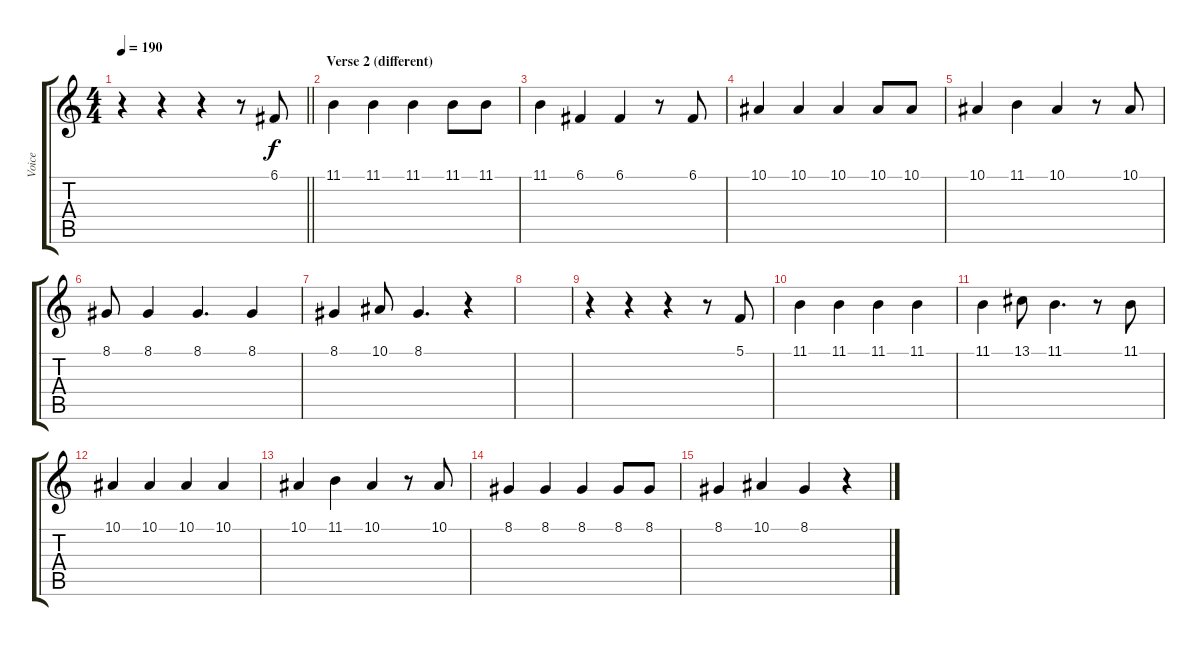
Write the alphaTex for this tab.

\track ("Voice" "Voice") {instrument lead6voice}
\staff {score tabs}
\tuning (C4 G3 Eb3 Bb2 F2 C2) {hide}
\ts (4 4)
\tempo 190
\clef g2
\barLineRight lightlight
\ks c
r.4{dy f} r.4 r.4 r.8 6.1.8 |
\section ("" "Verse 2 (different)")
11.1.4 11.1.4 11.1.4 11.1.8 11.1.8 |
11.1.4 6.1.4 6.1.4 r.8 6.1.8 |
10.1.4 10.1.4 10.1.4 10.1.8 10.1.8 |
10.1.4 11.1.4 10.1.4 r.8 10.1.8 |
8.1.8 8.1.4 8.1.4{d} 8.1.4 |
8.1.4 10.1.8 8.1.4{d} r.4 |
|
r.4 r.4 r.4 r.8 5.1.8 |
11.1.4 11.1.4 11.1.4 11.1.4 |
11.1.4 13.1.8 11.1.4{d} r.8 11.1.8 |
10.1.4 10.1.4 10.1.4 10.1.4 |
10.1.4 11.1.4 10.1.4 r.8 10.1.8 |
8.1.4 8.1.4 8.1.4 8.1.8 8.1.8 |
8.1.4 10.1.4 8.1.4 r.4
